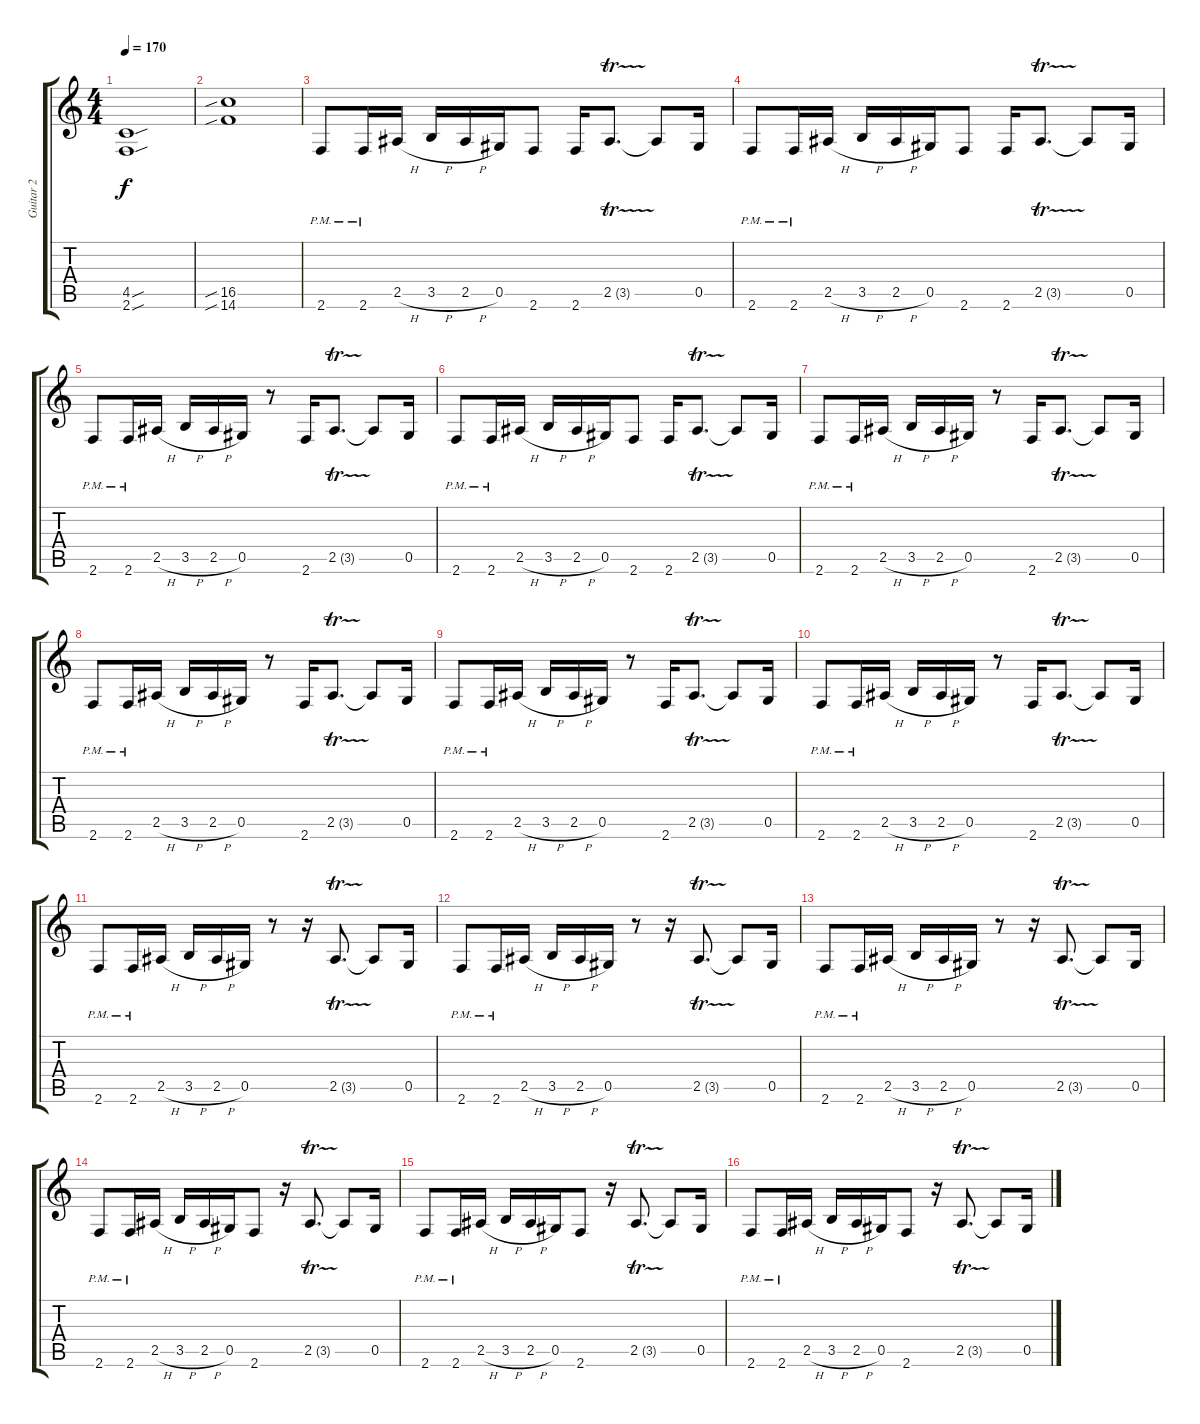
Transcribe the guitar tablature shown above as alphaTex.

\track ("Guitar 2" "Guitar 2") {instrument distortionguitar}
\staff {score tabs}
\tuning (Eb4 Bb3 Gb3 Db3 Ab2 Eb2) {hide}
\ts (4 4)
\tempo 170
\clef g2
\ks c
(4.5{sou} 2.6{sou}).1{dy f} |
(16.5{sib} 14.6{sib}).1 |
2.6{pm}.8 2.6{pm}.16 2.5{h}.16 3.5{h}.16 2.5{h}.16 0.5.16 2.6.8 2.6.16 2.5{tr (3 16)}.8{d} 2.5{t}.8 0.5.16 |
2.6{pm}.8 2.6{pm}.16 2.5{h}.16 3.5{h}.16 2.5{h}.16 0.5.16 2.6.8 2.6.16 2.5{tr (3 16)}.8{d} 2.5{t}.8 0.5.16 |
2.6{pm}.8 2.6{pm}.16 2.5{h}.16 3.5{h}.16 2.5{h}.16 0.5.16 r.8 2.6.16 2.5{tr (3 16)}.8{d} 2.5{t}.8 0.5.16 |
2.6{pm}.8 2.6{pm}.16 2.5{h}.16 3.5{h}.16 2.5{h}.16 0.5.16 2.6.8 2.6.16 2.5{tr (3 16)}.8{d} 2.5{t}.8 0.5.16 |
2.6{pm}.8 2.6{pm}.16 2.5{h}.16 3.5{h}.16 2.5{h}.16 0.5.16 r.8 2.6.16 2.5{tr (3 16)}.8{d} 2.5{t}.8 0.5.16 |
2.6{pm}.8 2.6{pm}.16 2.5{h}.16 3.5{h}.16 2.5{h}.16 0.5.16 r.8 2.6.16 2.5{tr (3 16)}.8{d} 2.5{t}.8 0.5.16 |
2.6{pm}.8 2.6{pm}.16 2.5{h}.16 3.5{h}.16 2.5{h}.16 0.5.16 r.8 2.6.16 2.5{tr (3 16)}.8{d} 2.5{t}.8 0.5.16 |
2.6{pm}.8 2.6{pm}.16 2.5{h}.16 3.5{h}.16 2.5{h}.16 0.5.16 r.8 2.6.16 2.5{tr (3 16)}.8{d} 2.5{t}.8 0.5.16 |
2.6{pm}.8 2.6{pm}.16 2.5{h}.16 3.5{h}.16 2.5{h}.16 0.5.16 r.8 r.16 2.5{tr (3 16)}.8{d} 2.5{t}.8 0.5.16 |
2.6{pm}.8 2.6{pm}.16 2.5{h}.16 3.5{h}.16 2.5{h}.16 0.5.16 r.8 r.16 2.5{tr (3 16)}.8{d} 2.5{t}.8 0.5.16 |
2.6{pm}.8 2.6{pm}.16 2.5{h}.16 3.5{h}.16 2.5{h}.16 0.5.16 r.8 r.16 2.5{tr (3 16)}.8{d} 2.5{t}.8 0.5.16 |
2.6{pm}.8 2.6{pm}.16 2.5{h}.16 3.5{h}.16 2.5{h}.16 0.5.16 2.6.8 r.16 2.5{tr (3 16)}.8{d} 2.5{t}.8 0.5.16 |
2.6{pm}.8 2.6{pm}.16 2.5{h}.16 3.5{h}.16 2.5{h}.16 0.5.16 2.6.8 r.16 2.5{tr (3 16)}.8{d} 2.5{t}.8 0.5.16 |
2.6{pm}.8 2.6{pm}.16 2.5{h}.16 3.5{h}.16 2.5{h}.16 0.5.16 2.6.8 r.16 2.5{tr (3 16)}.8{d} 2.5{t}.8 0.5.16
